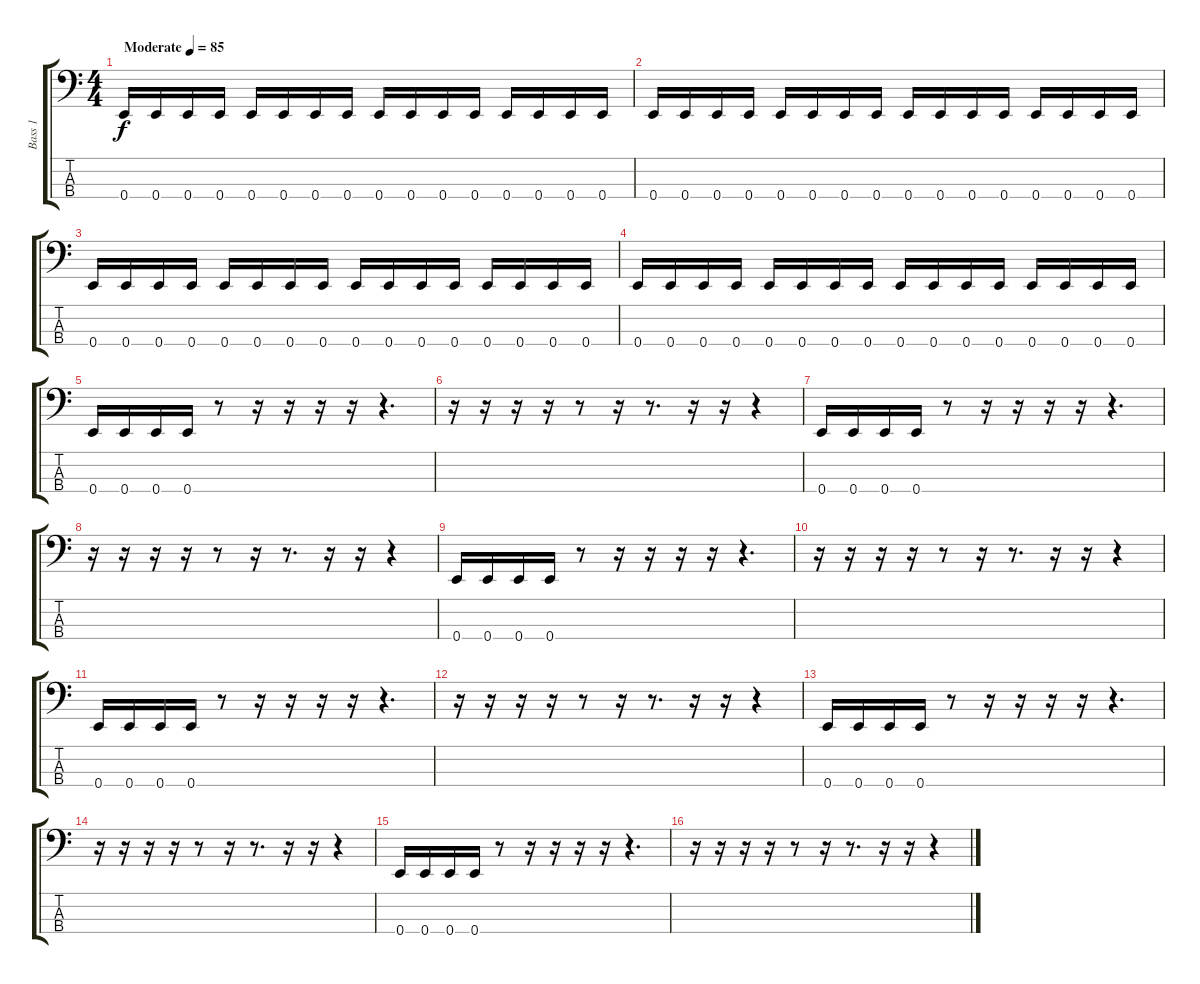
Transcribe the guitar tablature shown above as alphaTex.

\track ("Bass 1" "Bass 1") {instrument electricbassfinger}
\staff {score tabs}
\tuning (G2 D2 A1 E1) {hide}
\ts (4 4)
\tempo (85 "Moderate")
\clef f4
\ks c
0.4.16{dy f instrument electricbassfinger} 0.4.16 0.4.16 0.4.16 0.4.16 0.4.16 0.4.16 0.4.16 0.4.16 0.4.16 0.4.16 0.4.16 0.4.16 0.4.16 0.4.16 0.4.16 |
0.4.16 0.4.16 0.4.16 0.4.16 0.4.16 0.4.16 0.4.16 0.4.16 0.4.16 0.4.16 0.4.16 0.4.16 0.4.16 0.4.16 0.4.16 0.4.16 |
0.4.16 0.4.16 0.4.16 0.4.16 0.4.16 0.4.16 0.4.16 0.4.16 0.4.16 0.4.16 0.4.16 0.4.16 0.4.16 0.4.16 0.4.16 0.4.16 |
0.4.16 0.4.16 0.4.16 0.4.16 0.4.16 0.4.16 0.4.16 0.4.16 0.4.16 0.4.16 0.4.16 0.4.16 0.4.16 0.4.16 0.4.16 0.4.16 |
0.4.16 0.4.16 0.4.16 0.4.16 r.8 r.16 r.16 r.16 r.16 r.4{d} |
r.16 r.16 r.16 r.16 r.8 r.16 r.8{d} r.16 r.16 r.4 |
0.4.16 0.4.16 0.4.16 0.4.16 r.8 r.16 r.16 r.16 r.16 r.4{d} |
r.16 r.16 r.16 r.16 r.8 r.16 r.8{d} r.16 r.16 r.4 |
0.4.16 0.4.16 0.4.16 0.4.16 r.8 r.16 r.16 r.16 r.16 r.4{d} |
r.16 r.16 r.16 r.16 r.8 r.16 r.8{d} r.16 r.16 r.4 |
0.4.16 0.4.16 0.4.16 0.4.16 r.8 r.16 r.16 r.16 r.16 r.4{d} |
r.16 r.16 r.16 r.16 r.8 r.16 r.8{d} r.16 r.16 r.4 |
0.4.16 0.4.16 0.4.16 0.4.16 r.8 r.16 r.16 r.16 r.16 r.4{d} |
r.16 r.16 r.16 r.16 r.8 r.16 r.8{d} r.16 r.16 r.4 |
0.4.16 0.4.16 0.4.16 0.4.16 r.8 r.16 r.16 r.16 r.16 r.4{d} |
r.16 r.16 r.16 r.16 r.8 r.16 r.8{d} r.16 r.16 r.4
